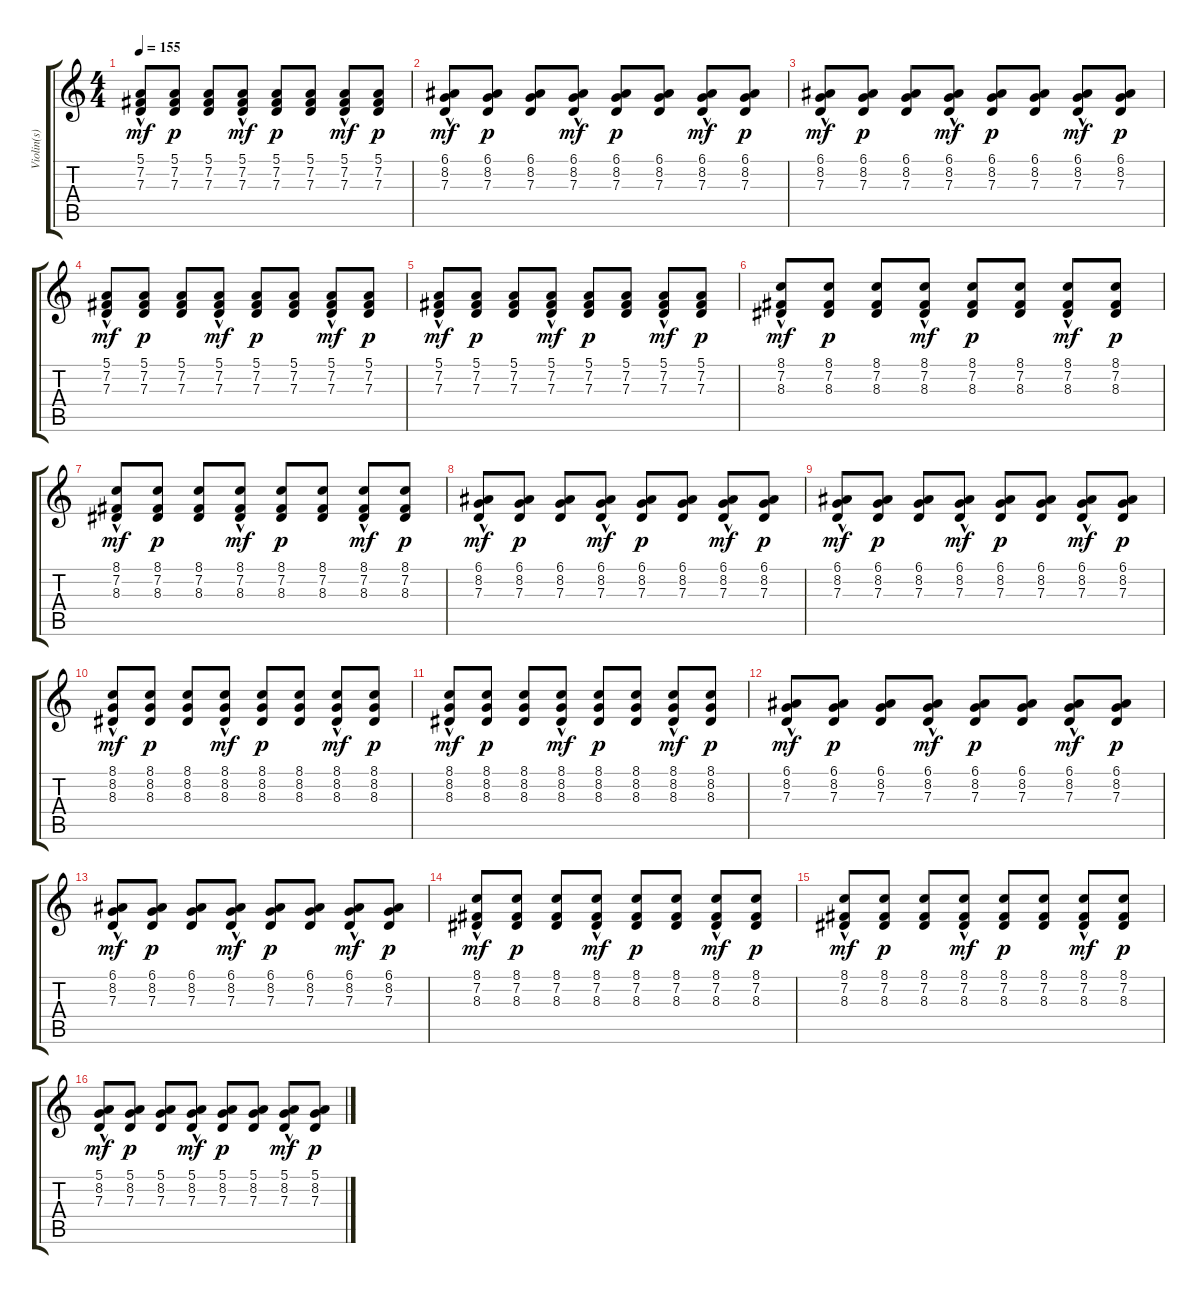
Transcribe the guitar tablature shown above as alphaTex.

\track ("Violin(s)" "Violin(s)") {instrument violin}
\staff {score tabs}
\tuning (E4 B3 G3 D3 A2 E2) {hide}
\ts (4 4)
\tempo 155
\clef g2
\ks c
(5.1{hac} 7.2{hac} 7.3{hac}).8{dy mf} (5.1 7.2 7.3).8{dy p} (5.1 7.2 7.3).8 (5.1{hac} 7.2{hac} 7.3{hac}).8{dy mf} (5.1 7.2 7.3).8{dy p} (5.1 7.2 7.3).8 (5.1{hac} 7.2{hac} 7.3{hac}).8{dy mf} (5.1 7.2 7.3).8{dy p} |
(6.1{hac} 8.2{hac} 7.3{hac}).8{dy mf} (6.1 8.2 7.3).8{dy p} (6.1 8.2 7.3).8 (6.1{hac} 8.2{hac} 7.3{hac}).8{dy mf} (6.1 8.2 7.3).8{dy p} (6.1 8.2 7.3).8 (6.1{hac} 8.2{hac} 7.3{hac}).8{dy mf} (6.1 8.2 7.3).8{dy p} |
(6.1{hac} 8.2{hac} 7.3{hac}).8{dy mf} (6.1 8.2 7.3).8{dy p} (6.1 8.2 7.3).8 (6.1{hac} 8.2{hac} 7.3{hac}).8{dy mf} (6.1 8.2 7.3).8{dy p} (6.1 8.2 7.3).8 (6.1{hac} 8.2{hac} 7.3{hac}).8{dy mf} (6.1 8.2 7.3).8{dy p} |
(5.1{hac} 7.2{hac} 7.3{hac}).8{dy mf} (5.1 7.2 7.3).8{dy p} (5.1 7.2 7.3).8 (5.1{hac} 7.2{hac} 7.3{hac}).8{dy mf} (5.1 7.2 7.3).8{dy p} (5.1 7.2 7.3).8 (5.1{hac} 7.2{hac} 7.3{hac}).8{dy mf} (5.1 7.2 7.3).8{dy p} |
(5.1{hac} 7.2{hac} 7.3{hac}).8{dy mf} (5.1 7.2 7.3).8{dy p} (5.1 7.2 7.3).8 (5.1{hac} 7.2{hac} 7.3{hac}).8{dy mf} (5.1 7.2 7.3).8{dy p} (5.1 7.2 7.3).8 (5.1{hac} 7.2{hac} 7.3{hac}).8{dy mf} (5.1 7.2 7.3).8{dy p} |
(8.1{hac} 7.2{hac} 8.3{hac}).8{dy mf} (8.1 7.2 8.3).8{dy p} (8.1 7.2 8.3).8 (8.1{hac} 7.2{hac} 8.3{hac}).8{dy mf} (8.1 7.2 8.3).8{dy p} (8.1 7.2 8.3).8 (8.1{hac} 7.2{hac} 8.3{hac}).8{dy mf} (8.1 7.2 8.3).8{dy p} |
(8.1{hac} 7.2{hac} 8.3{hac}).8{dy mf} (8.1 7.2 8.3).8{dy p} (8.1 7.2 8.3).8 (8.1{hac} 7.2{hac} 8.3{hac}).8{dy mf} (8.1 7.2 8.3).8{dy p} (8.1 7.2 8.3).8 (8.1{hac} 7.2{hac} 8.3{hac}).8{dy mf} (8.1 7.2 8.3).8{dy p} |
(6.1{hac} 8.2{hac} 7.3{hac}).8{dy mf} (6.1 8.2 7.3).8{dy p} (6.1 8.2 7.3).8 (6.1{hac} 8.2{hac} 7.3{hac}).8{dy mf} (6.1 8.2 7.3).8{dy p} (6.1 8.2 7.3).8 (6.1{hac} 8.2{hac} 7.3{hac}).8{dy mf} (6.1 8.2 7.3).8{dy p} |
(6.1{hac} 8.2{hac} 7.3{hac}).8{dy mf} (6.1 8.2 7.3).8{dy p} (6.1 8.2 7.3).8 (6.1{hac} 8.2{hac} 7.3{hac}).8{dy mf} (6.1 8.2 7.3).8{dy p} (6.1 8.2 7.3).8 (6.1{hac} 8.2{hac} 7.3{hac}).8{dy mf} (6.1 8.2 7.3).8{dy p} |
(8.1{hac} 8.2{hac} 8.3{hac}).8{dy mf} (8.1 8.2 8.3).8{dy p} (8.1 8.2 8.3).8 (8.1{hac} 8.2{hac} 8.3{hac}).8{dy mf} (8.1 8.2 8.3).8{dy p} (8.1 8.2 8.3).8 (8.1{hac} 8.2{hac} 8.3{hac}).8{dy mf} (8.1 8.2 8.3).8{dy p} |
(8.1{hac} 8.2{hac} 8.3{hac}).8{dy mf} (8.1 8.2 8.3).8{dy p} (8.1 8.2 8.3).8 (8.1{hac} 8.2{hac} 8.3{hac}).8{dy mf} (8.1 8.2 8.3).8{dy p} (8.1 8.2 8.3).8 (8.1{hac} 8.2{hac} 8.3{hac}).8{dy mf} (8.1 8.2 8.3).8{dy p} |
(6.1{hac} 8.2{hac} 7.3{hac}).8{dy mf} (6.1 8.2 7.3).8{dy p} (6.1 8.2 7.3).8 (6.1{hac} 8.2{hac} 7.3{hac}).8{dy mf} (6.1 8.2 7.3).8{dy p} (6.1 8.2 7.3).8 (6.1{hac} 8.2{hac} 7.3{hac}).8{dy mf} (6.1 8.2 7.3).8{dy p} |
(6.1{hac} 8.2{hac} 7.3{hac}).8{dy mf} (6.1 8.2 7.3).8{dy p} (6.1 8.2 7.3).8 (6.1{hac} 8.2{hac} 7.3{hac}).8{dy mf} (6.1 8.2 7.3).8{dy p} (6.1 8.2 7.3).8 (6.1{hac} 8.2{hac} 7.3{hac}).8{dy mf} (6.1 8.2 7.3).8{dy p} |
(8.1{hac} 7.2{hac} 8.3{hac}).8{dy mf} (8.1 7.2 8.3).8{dy p} (8.1 7.2 8.3).8 (8.1{hac} 7.2{hac} 8.3{hac}).8{dy mf} (8.1 7.2 8.3).8{dy p} (8.1 7.2 8.3).8 (8.1{hac} 7.2{hac} 8.3{hac}).8{dy mf} (8.1 7.2 8.3).8{dy p} |
(8.1{hac} 7.2{hac} 8.3{hac}).8{dy mf} (8.1 7.2 8.3).8{dy p} (8.1 7.2 8.3).8 (8.1{hac} 7.2{hac} 8.3{hac}).8{dy mf} (8.1 7.2 8.3).8{dy p} (8.1 7.2 8.3).8 (8.1{hac} 7.2{hac} 8.3{hac}).8{dy mf} (8.1 7.2 8.3).8{dy p} |
(5.1{hac} 8.2{hac} 7.3{hac}).8{dy mf} (5.1 8.2 7.3).8{dy p} (5.1 8.2 7.3).8 (5.1{hac} 8.2{hac} 7.3{hac}).8{dy mf} (5.1 8.2 7.3).8{dy p} (5.1 8.2 7.3).8 (5.1{hac} 8.2{hac} 7.3{hac}).8{dy mf} (5.1 8.2 7.3).8{dy p}
